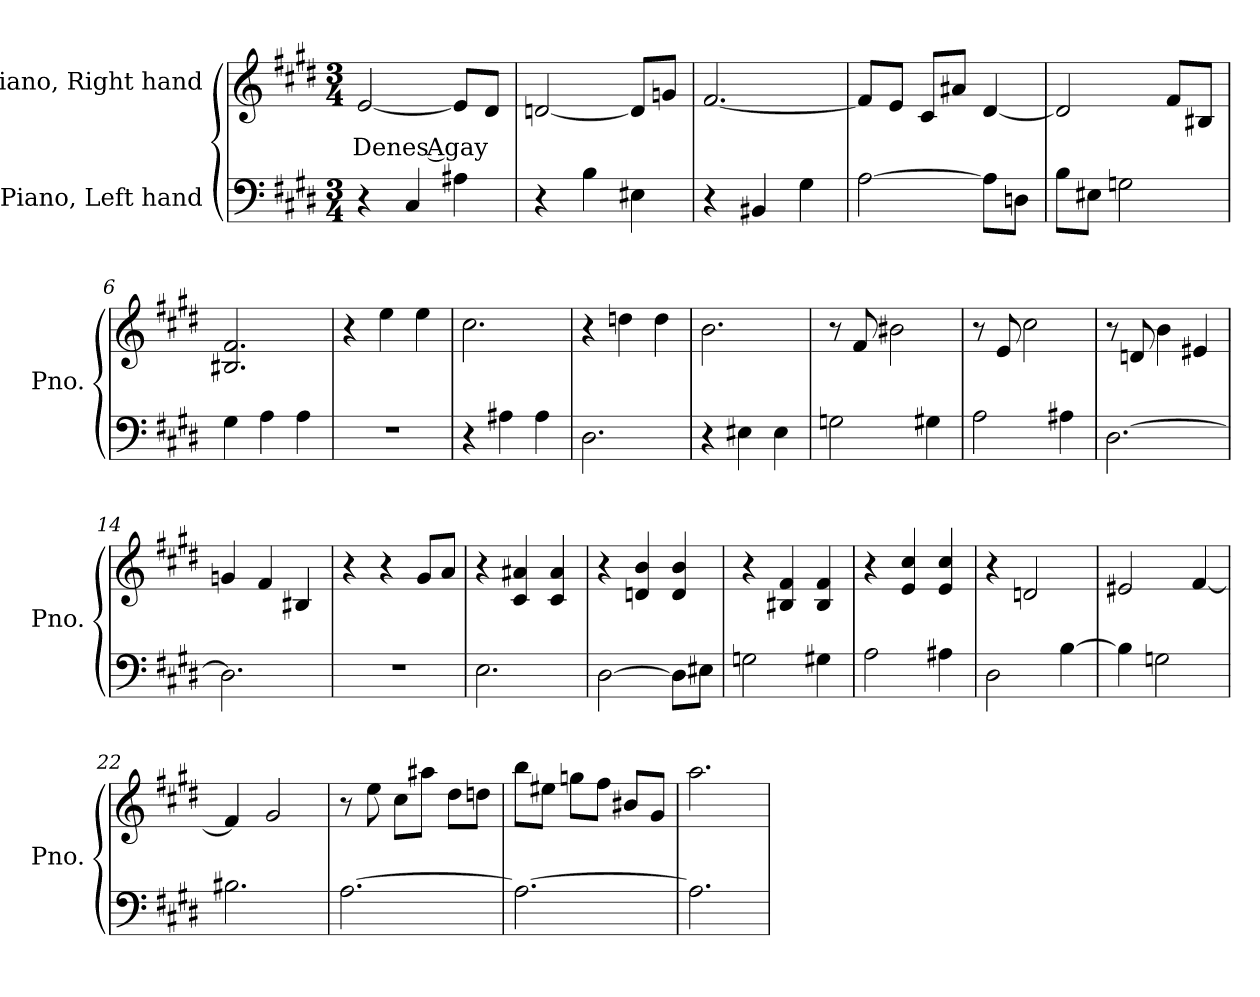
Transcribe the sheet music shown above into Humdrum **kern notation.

**kern	**kern	**text
*part2	*part1	*part1
*staff2	*staff1	*staff1
*I"Piano, Left hand	*I"Piano, Right hand	*
*I'Pno.	*I'Pno.	*
*clefF4	*clefG2	*
*k[f#c#g#d#]	*k[f#c#g#d#]	*
*M3/4	*M3/4	*
*MM120	*MM120	*
=1	=1	=1
!	!	!LO:LY:b
4r	[2e/	Denes Agay
4C#/	.	.
4A#X\	8e/L]	.
.	8d#/J	.
=2	=2	=2
4r	[2dn/	.
4B\	.	.
4E#X\	8d/L]	.
.	8gn/J	.
=3	=3	=3
4r	[2.f#/	.
4BB#X/	.	.
4G#\	.	.
=4	=4	=4
[2A\	8f#/L]	.
.	8e/J	.
.	8c#/L	.
.	8a#X/J	.
8A\L]	[4d#/	.
8Dn\J	.	.
!!LO:LB:g=z
=5	=5	=5
8B\L	2d#/]	.
8E#X\J	.	.
2Gn\	.	.
.	8f#/L	.
.	8B#X/J	.
=6	=6	=6
4G#\	2.B#X/ 2.f#/	.
4A\	.	.
4A\	.	.
=7	=7	=7
2.r	4r	.
.	4ee\	.
.	4ee\	.
=8	=8	=8
4r	2.cc#\	.
4A#X\	.	.
4A#\	.	.
=9	=9	=9
2.D#\	4r	.
.	4ddn\	.
.	4dd\	.
=10	=10	=10
4r	2.b\	.
4E#X\	.	.
4E#\	.	.
=11	=11	=11
2Gn\	8r	.
.	8f#/	.
.	2b#X\	.
4G#X\	.	.
=12	=12	=12
2A\	8r	.
.	8e/	.
.	2cc#\	.
4A#X\	.	.
!!LO:LB:g=z
=13	=13	=13
[2.D#\	8r	.
.	8dn/	.
.	4b\	.
.	4e#X/	.
=14	=14	=14
2.D#\]	4gn/	.
.	4f#/	.
.	4B#X/	.
=15	=15	=15
2.r	4r	.
.	4r	.
.	8g#/L	.
.	8a/J	.
=16	=16	=16
2.E\	4r	.
.	4c#/ 4a#X/	.
.	4c#/ 4a#/	.
=17	=17	=17
[2D#\	4r	.
.	4dn/ 4b/	.
8D#\L]	4d/ 4b/	.
8E#X\J	.	.
=18	=18	=18
2Gn\	4r	.
.	4B#X/ 4f#/	.
4G#X\	4B#/ 4f#/	.
=19	=19	=19
2A\	4r	.
.	4e/ 4cc#/	.
4A#X\	4e/ 4cc#/	.
=20	=20	=20
2D#\	4r	.
.	2dn/	.
[4B\	.	.
!!LO:LB:g=z
=21	=21	=21
4B\]	2e#X/	.
2Gn\	.	.
.	[4f#/	.
=22	=22	=22
2.B#X\	4f#/]	.
.	2g#/	.
=23	=23	=23
[2.A\	8r	.
.	8ee\	.
.	8cc#\L	.
.	8aa#X\J	.
.	8dd#\L	.
.	8ddn\J	.
=24	=24	=24
2.A\_	8bb\L	.
.	8ee#X\J	.
.	8ggn\L	.
.	8ff#\J	.
.	8b#X/L	.
.	8g#/J	.
=25	=25	=25
2.A\]	2.aa\	.
=	=	=
*-	*-	*-
